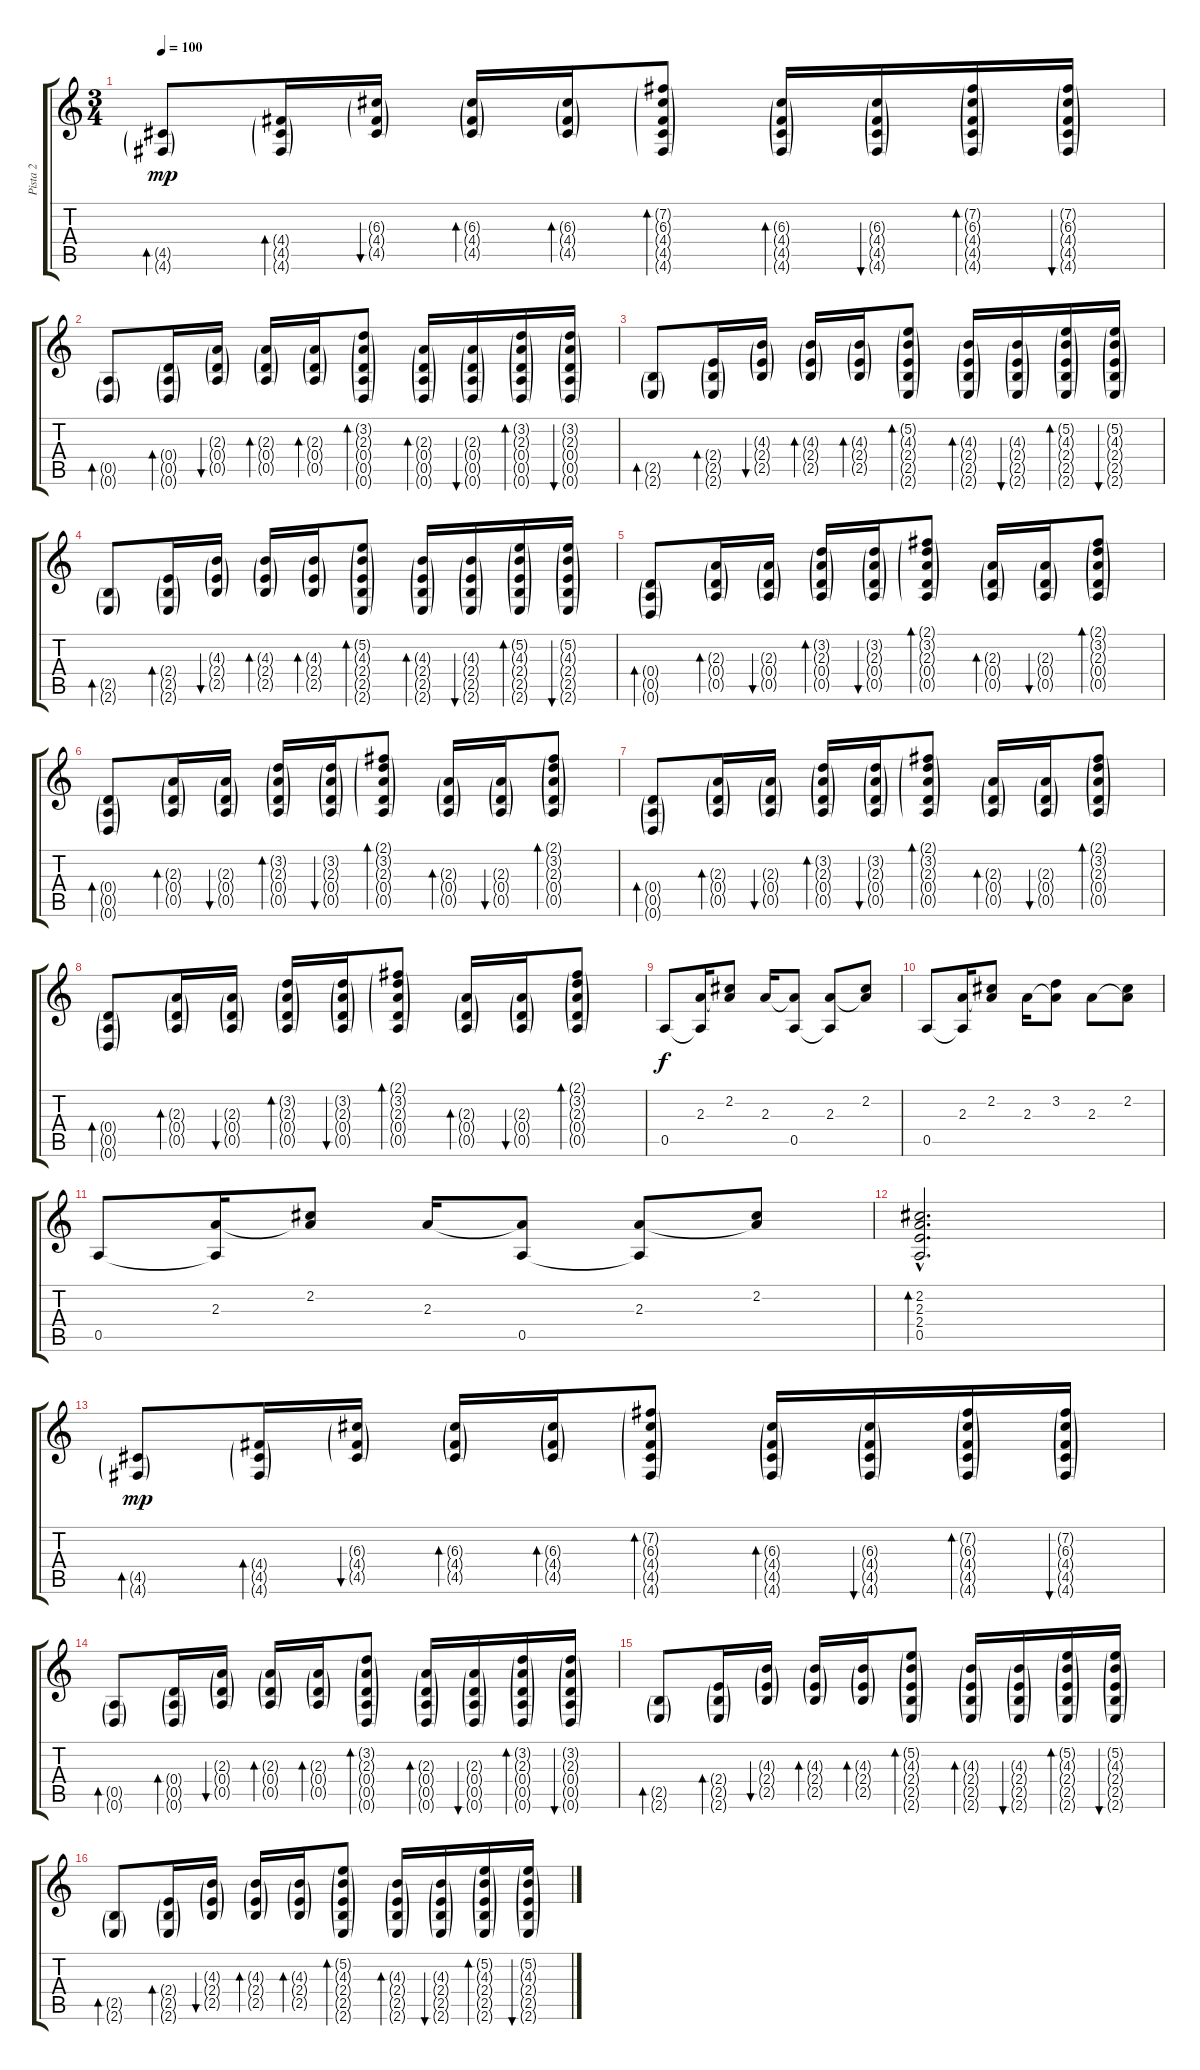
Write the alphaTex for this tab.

\track ("Pista 2" "Pista 2") {instrument acousticguitarnylon}
\staff {score tabs}
\tuning (E4 B3 G3 D3 A2 D2) {hide}
\ts (3 4)
\tempo 100
\clef g2
\ks c
(4.5{g} 4.6{g}).8{bd 30 dy mp} (4.4{g} 4.5{g} 4.6{g}).16{bd 30} (6.3{g} 4.4{g} 4.5{g}).16{bu 30} (6.3{g} 4.4{g} 4.5{g}).16{bd 30} (6.3{g} 4.4{g} 4.5{g}).16{bd 30} (7.2{g} 6.3{g} 4.4{g} 4.5{g} 4.6{g}).8{bd 30} (6.3{g} 4.4{g} 4.5{g} 4.6{g}).16{bd 30} (6.3{g} 4.4{g} 4.5{g} 4.6{g}).16{bu 30} (7.2{g} 6.3{g} 4.4{g} 4.5{g} 4.6{g}).16{bd 30} (7.2{g} 6.3{g} 4.4{g} 4.5{g} 4.6{g}).16{bu 30} |
(0.5{g} 0.6{g}).8{bd 30} (0.4{g} 0.5{g} 0.6{g}).16{bd 30} (2.3{g} 0.4{g} 0.5{g}).16{bu 30} (2.3{g} 0.4{g} 0.5{g}).16{bd 30} (2.3{g} 0.4{g} 0.5{g}).16{bd 30} (3.2{g} 2.3{g} 0.4{g} 0.5{g} 0.6{g}).8{bd 30} (2.3{g} 0.4{g} 0.5{g} 0.6{g}).16{bd 30} (2.3{g} 0.4{g} 0.5{g} 0.6{g}).16{bu 30} (3.2{g} 2.3{g} 0.4{g} 0.5{g} 0.6{g}).16{bd 30} (3.2{g} 2.3{g} 0.4{g} 0.5{g} 0.6{g}).16{bu 30} |
(2.5{g} 2.6{g}).8{bd 30} (2.4{g} 2.5{g} 2.6{g}).16{bd 30} (4.3{g} 2.4{g} 2.5{g}).16{bu 30} (4.3{g} 2.4{g} 2.5{g}).16{bd 30} (4.3{g} 2.4{g} 2.5{g}).16{bd 30} (5.2{g} 4.3{g} 2.4{g} 2.5{g} 2.6{g}).8{bd 30} (4.3{g} 2.4{g} 2.5{g} 2.6{g}).16{bd 30} (4.3{g} 2.4{g} 2.5{g} 2.6{g}).16{bu 30} (5.2{g} 4.3{g} 2.4{g} 2.5{g} 2.6{g}).16{bd 30} (5.2{g} 4.3{g} 2.4{g} 2.5{g} 2.6{g}).16{bu 30} |
(2.5{g} 2.6{g}).8{bd 30} (2.4{g} 2.5{g} 2.6{g}).16{bd 30} (4.3{g} 2.4{g} 2.5{g}).16{bu 30} (4.3{g} 2.4{g} 2.5{g}).16{bd 30} (4.3{g} 2.4{g} 2.5{g}).16{bd 30} (5.2{g} 4.3{g} 2.4{g} 2.5{g} 2.6{g}).8{bd 30} (4.3{g} 2.4{g} 2.5{g} 2.6{g}).16{bd 30} (4.3{g} 2.4{g} 2.5{g} 2.6{g}).16{bu 30} (5.2{g} 4.3{g} 2.4{g} 2.5{g} 2.6{g}).16{bd 30} (5.2{g} 4.3{g} 2.4{g} 2.5{g} 2.6{g}).16{bu 30} |
(0.4{g} 0.5{g} 0.6{g}).8{bd 30} (2.3{g} 0.4{g} 0.5{g}).16{bd 30} (2.3{g} 0.4{g} 0.5{g}).16{bu 30} (3.2{g} 2.3{g} 0.4{g} 0.5{g}).16{bd 30} (3.2{g} 2.3{g} 0.4{g} 0.5{g}).16{bu 30} (2.1{g} 3.2{g} 2.3{g} 0.4{g} 0.5{g}).8{bd 30} (2.3{g} 0.4{g} 0.5{g}).16{bd 30} (2.3{g} 0.4{g} 0.5{g}).16{bu 30} (2.1{g} 3.2{g} 2.3{g} 0.4{g} 0.5{g}).8{bd 30} |
(0.4{g} 0.5{g} 0.6{g}).8{bd 30} (2.3{g} 0.4{g} 0.5{g}).16{bd 30} (2.3{g} 0.4{g} 0.5{g}).16{bu 30} (3.2{g} 2.3{g} 0.4{g} 0.5{g}).16{bd 30} (3.2{g} 2.3{g} 0.4{g} 0.5{g}).16{bu 30} (2.1{g} 3.2{g} 2.3{g} 0.4{g} 0.5{g}).8{bd 30} (2.3{g} 0.4{g} 0.5{g}).16{bd 30} (2.3{g} 0.4{g} 0.5{g}).16{bu 30} (2.1{g} 3.2{g} 2.3{g} 0.4{g} 0.5{g}).8{bd 30} |
(0.4{g} 0.5{g} 0.6{g}).8{bd 30} (2.3{g} 0.4{g} 0.5{g}).16{bd 30} (2.3{g} 0.4{g} 0.5{g}).16{bu 30} (3.2{g} 2.3{g} 0.4{g} 0.5{g}).16{bd 30} (3.2{g} 2.3{g} 0.4{g} 0.5{g}).16{bu 30} (2.1{g} 3.2{g} 2.3{g} 0.4{g} 0.5{g}).8{bd 30} (2.3{g} 0.4{g} 0.5{g}).16{bd 30} (2.3{g} 0.4{g} 0.5{g}).16{bu 30} (2.1{g} 3.2{g} 2.3{g} 0.4{g} 0.5{g}).8{bd 30} |
(0.4{g} 0.5{g} 0.6{g}).8{bd 30} (2.3{g} 0.4{g} 0.5{g}).16{bd 30} (2.3{g} 0.4{g} 0.5{g}).16{bu 30} (3.2{g} 2.3{g} 0.4{g} 0.5{g}).16{bd 30} (3.2{g} 2.3{g} 0.4{g} 0.5{g}).16{bu 30} (2.1{g} 3.2{g} 2.3{g} 0.4{g} 0.5{g}).8{bd 30} (2.3{g} 0.4{g} 0.5{g}).16{bd 30} (2.3{g} 0.4{g} 0.5{g}).16{bu 30} (2.1{g} 3.2{g} 2.3{g} 0.4{g} 0.5{g}).8{bd 30} |
0.5.8{dy f} (2.3 0.5{t}).16 (2.2 2.3{t}).8 2.3.16 (2.3{t} 0.5).8 (2.3 0.5{t}).8 (2.2 2.3{t}).8 |
0.5.8 (2.3 0.5{t}).16 (2.2 2.3{t}).8 2.3.16 (3.2 2.3{t}).8 2.3.8 (2.2 2.3{t}).8 |
0.5.8 (2.3 0.5{t}).16 (2.2 2.3{t}).8 2.3.16 (2.3{t} 0.5).8 (2.3 0.5{t}).8 (2.2 2.3{t}).8 |
(2.2{hac} 2.3{hac} 2.4{hac} 0.5{hac}).2{d bd 120} |
(4.5{g} 4.6{g}).8{bd 30 dy mp} (4.4{g} 4.5{g} 4.6{g}).16{bd 30} (6.3{g} 4.4{g} 4.5{g}).16{bu 30} (6.3{g} 4.4{g} 4.5{g}).16{bd 30} (6.3{g} 4.4{g} 4.5{g}).16{bd 30} (7.2{g} 6.3{g} 4.4{g} 4.5{g} 4.6{g}).8{bd 30} (6.3{g} 4.4{g} 4.5{g} 4.6{g}).16{bd 30} (6.3{g} 4.4{g} 4.5{g} 4.6{g}).16{bu 30} (7.2{g} 6.3{g} 4.4{g} 4.5{g} 4.6{g}).16{bd 30} (7.2{g} 6.3{g} 4.4{g} 4.5{g} 4.6{g}).16{bu 30} |
(0.5{g} 0.6{g}).8{bd 30} (0.4{g} 0.5{g} 0.6{g}).16{bd 30} (2.3{g} 0.4{g} 0.5{g}).16{bu 30} (2.3{g} 0.4{g} 0.5{g}).16{bd 30} (2.3{g} 0.4{g} 0.5{g}).16{bd 30} (3.2{g} 2.3{g} 0.4{g} 0.5{g} 0.6{g}).8{bd 30} (2.3{g} 0.4{g} 0.5{g} 0.6{g}).16{bd 30} (2.3{g} 0.4{g} 0.5{g} 0.6{g}).16{bu 30} (3.2{g} 2.3{g} 0.4{g} 0.5{g} 0.6{g}).16{bd 30} (3.2{g} 2.3{g} 0.4{g} 0.5{g} 0.6{g}).16{bu 30} |
(2.5{g} 2.6{g}).8{bd 30} (2.4{g} 2.5{g} 2.6{g}).16{bd 30} (4.3{g} 2.4{g} 2.5{g}).16{bu 30} (4.3{g} 2.4{g} 2.5{g}).16{bd 30} (4.3{g} 2.4{g} 2.5{g}).16{bd 30} (5.2{g} 4.3{g} 2.4{g} 2.5{g} 2.6{g}).8{bd 30} (4.3{g} 2.4{g} 2.5{g} 2.6{g}).16{bd 30} (4.3{g} 2.4{g} 2.5{g} 2.6{g}).16{bu 30} (5.2{g} 4.3{g} 2.4{g} 2.5{g} 2.6{g}).16{bd 30} (5.2{g} 4.3{g} 2.4{g} 2.5{g} 2.6{g}).16{bu 30} |
(2.5{g} 2.6{g}).8{bd 30} (2.4{g} 2.5{g} 2.6{g}).16{bd 30} (4.3{g} 2.4{g} 2.5{g}).16{bu 30} (4.3{g} 2.4{g} 2.5{g}).16{bd 30} (4.3{g} 2.4{g} 2.5{g}).16{bd 30} (5.2{g} 4.3{g} 2.4{g} 2.5{g} 2.6{g}).8{bd 30} (4.3{g} 2.4{g} 2.5{g} 2.6{g}).16{bd 30} (4.3{g} 2.4{g} 2.5{g} 2.6{g}).16{bu 30} (5.2{g} 4.3{g} 2.4{g} 2.5{g} 2.6{g}).16{bd 30} (5.2{g} 4.3{g} 2.4{g} 2.5{g} 2.6{g}).16{bu 30}
